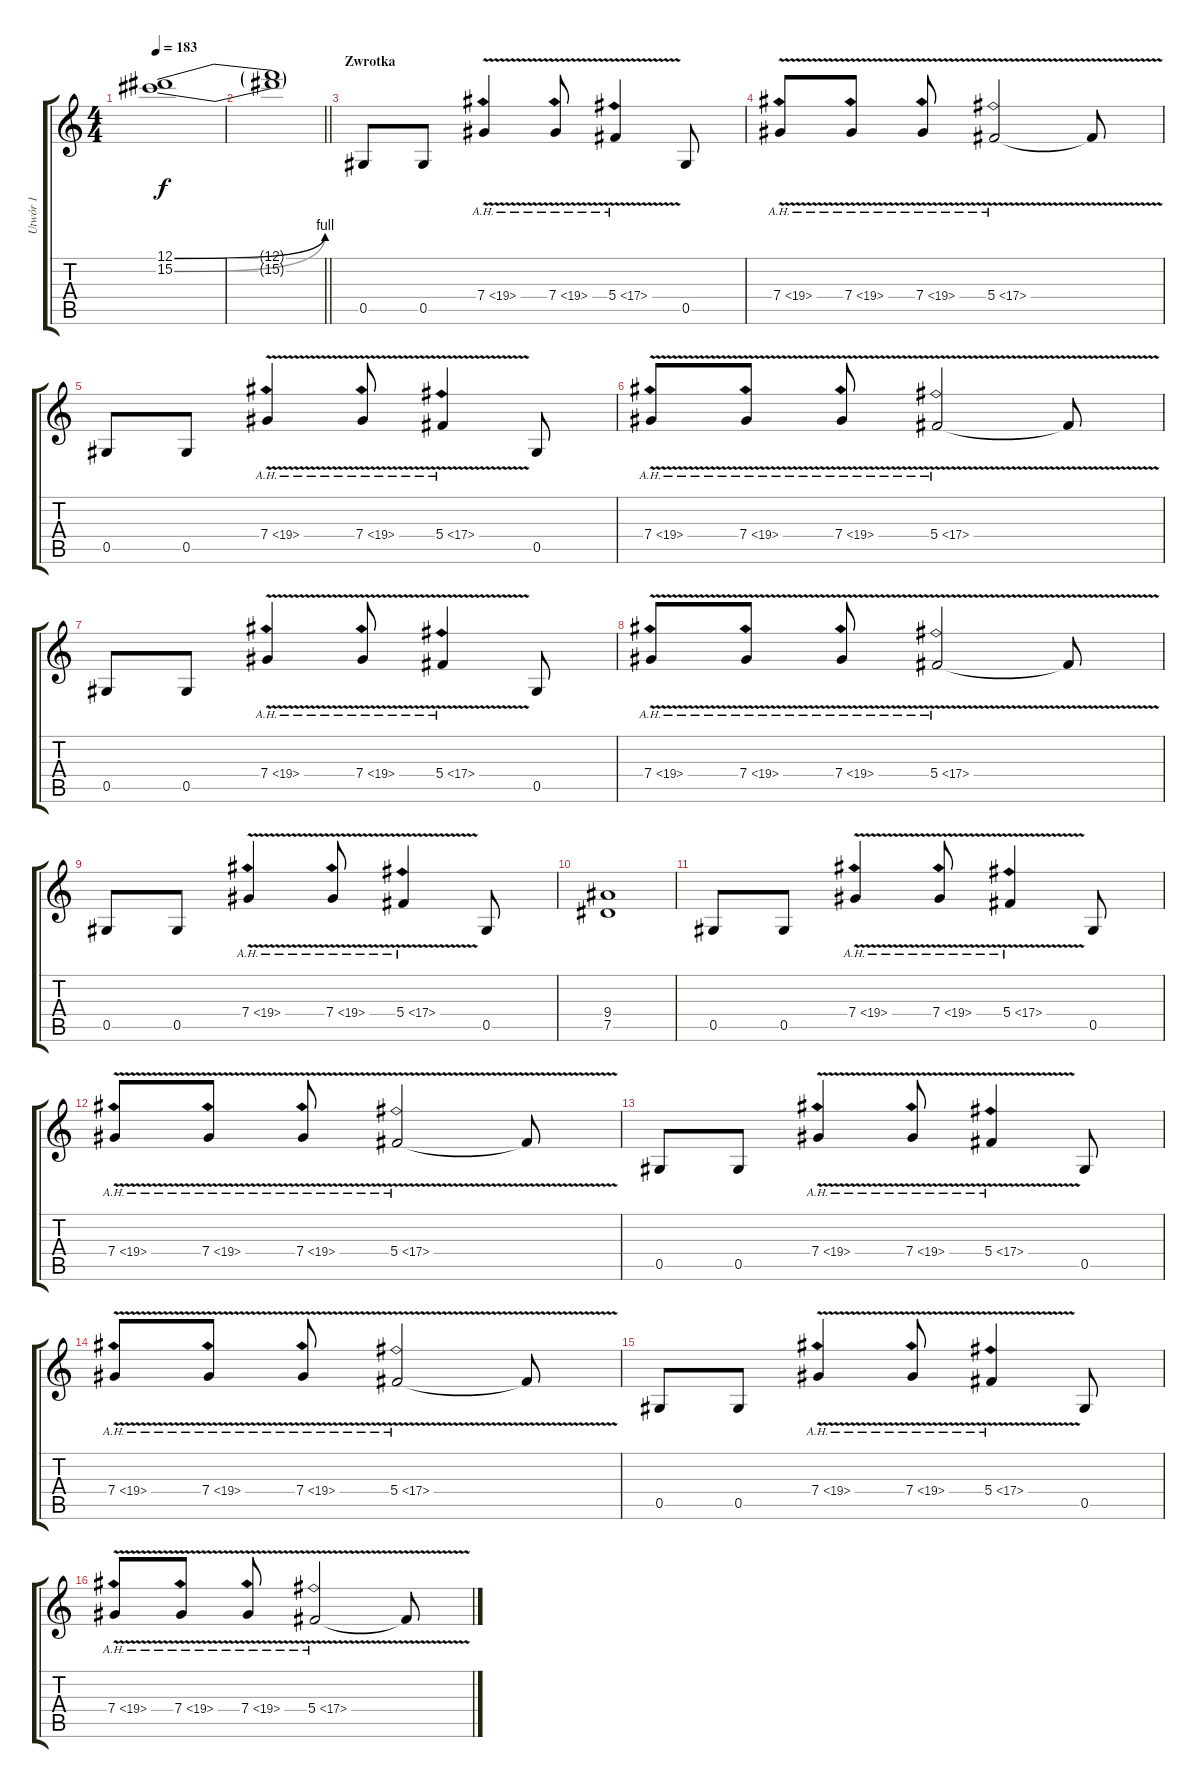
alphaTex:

\track ("Utwór 1" "Utwór 1") {instrument distortionguitar}
\staff {score tabs}
\tuning (Eb4 Bb3 Gb3 Db3 Ab2 Eb2) {hide}
\ts (4 4)
\tempo 183
\clef g2
\ks c
(12.1{be (bend 0 0 60 4)} 15.2{be (bend 0 0 60 4)}).1{dy f} |
\barLineRight lightlight
(12.1{t} 15.2{t}).1 |
\section ("" "Zwrotka")
0.5.8 0.5.8 7.4{ah 12 v}.4 7.4{ah 12 v}.8 5.4{ah 12 v}.4 0.5.8 |
7.4{ah 12 v}.8 7.4{ah 12 v}.8 7.4{ah 12 v}.8 5.4{ah 12 v}.2 5.4{t}.8 |
0.5.8 0.5.8 7.4{ah 12 v}.4 7.4{ah 12 v}.8 5.4{ah 12 v}.4 0.5.8 |
7.4{ah 12 v}.8 7.4{ah 12 v}.8 7.4{ah 12 v}.8 5.4{ah 12 v}.2 5.4{t}.8 |
0.5.8 0.5.8 7.4{ah 12 v}.4 7.4{ah 12 v}.8 5.4{ah 12 v}.4 0.5.8 |
7.4{ah 12 v}.8 7.4{ah 12 v}.8 7.4{ah 12 v}.8 5.4{ah 12 v}.2 5.4{t}.8 |
0.5.8 0.5.8 7.4{ah 12 v}.4 7.4{ah 12 v}.8 5.4{ah 12 v}.4 0.5.8 |
(9.4 7.5).1 |
0.5.8 0.5.8 7.4{ah 12 v}.4 7.4{ah 12 v}.8 5.4{ah 12 v}.4 0.5.8 |
7.4{ah 12 v}.8 7.4{ah 12 v}.8 7.4{ah 12 v}.8 5.4{ah 12 v}.2 5.4{t}.8 |
0.5.8 0.5.8 7.4{ah 12 v}.4 7.4{ah 12 v}.8 5.4{ah 12 v}.4 0.5.8 |
7.4{ah 12 v}.8 7.4{ah 12 v}.8 7.4{ah 12 v}.8 5.4{ah 12 v}.2 5.4{t}.8 |
0.5.8 0.5.8 7.4{ah 12 v}.4 7.4{ah 12 v}.8 5.4{ah 12 v}.4 0.5.8 |
7.4{ah 12 v}.8 7.4{ah 12 v}.8 7.4{ah 12 v}.8 5.4{ah 12 v}.2 5.4{t}.8
